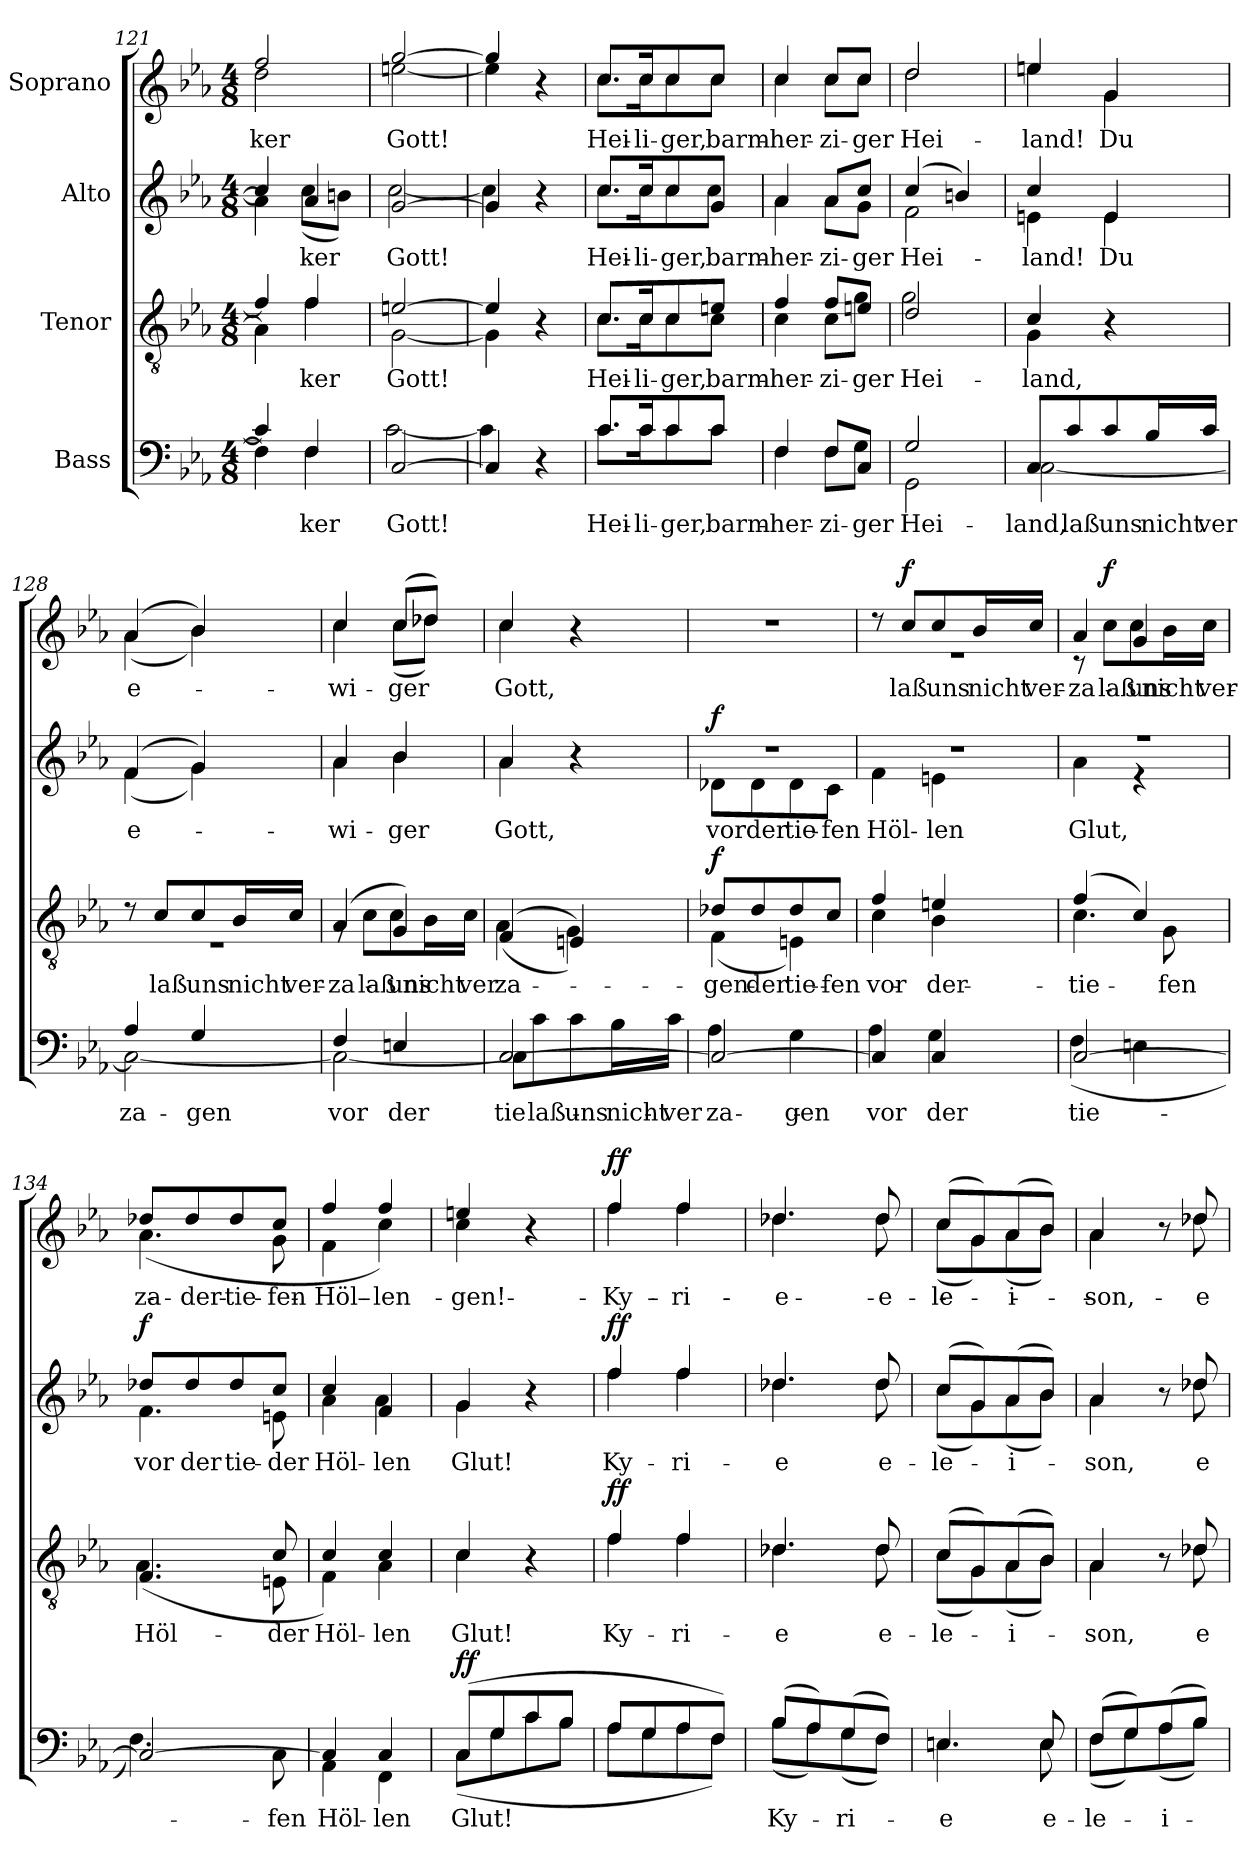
**kern	**text	**dynam	**kern	**text	**dynam	**kern	**text	**dynam	**kern	**text	**dynam
*part4	*part4	*part4	*part3	*part3	*part3	*part2	*part2	*part2	*part1	*part1	*part1
*staff4	*staff4	*staff4	*staff3	*staff3	*staff3	*staff2	*staff2	*staff2	*staff1	*staff1	*staff1
*I"Bass	*	*	*I"Tenor	*	*	*I"Alto	*	*	*I"Soprano	*	*
*clefF4	*	*	*clefGv2	*	*	*clefG2	*	*	*clefG2	*	*
*k[b-e-a-]	*	*	*k[b-e-a-]	*	*	*k[b-e-a-]	*	*	*k[b-e-a-]	*	*
*E-:	*	*	*E-:	*	*	*E-:	*	*	*E-:	*	*
*M4/8	*	*	*M4/8	*	*	*M4/8	*	*	*M4/8	*	*
=121	=121	=121	=121	=121	=121	=121	=121	=121	=121	=121	=121
*^	*	*	*^	*	*	*^	*	*	*^	*	*
!	!	!	!	!	!	!	!	!	!	!	!	!	!	!LO:LY:b	!
4c/]	4F\]	.	.	4f/]	4A-\]	.	.	4cc/]	4a-\]	.	.	2ff/	2dd\	-ker	.
!	!	!LO:LY:b	!	!	!	!LO:LY:b	!	!	!	!LO:LY:b	!	!	!	!	!
4F/	4F\	-ker	.	4f/	4f\	-ker	.	4a-/	(<8cc\L	-ker	.	.	.	.	.
.	.	.	.	.	.	.	.	.	8bn\J)	.	.	.	.	.	.
=122	=122	=122	=122	=122	=122	=122	=122	=122	=122	=122	=122	=122	=122	=122	=122
!	!	!LO:LY:b	!	!	!	!LO:LY:b	!	!	!	!LO:LY:b	!	!	!	!LO:LY:b	!
[2C/	[2c\	Gott!	.	[2en/	[2G\	Gott!	.	[2g/	[2cc\	Gott!	.	[2gg/	[2een\	Gott!	.
=123	=123	=123	=123	=123	=123	=123	=123	=123	=123	=123	=123	=123	=123	=123	=123
4C/]	4c\]	.	.	4e/]	4G\]	.	.	4g/]	4cc\]	.	.	4gg/]	4ee\]	.	.
4r	4ryy	.	.	4r	4ryy	.	.	4r	4ryy	.	.	4r	4ryy	.	.
=124	=124	=124	=124	=124	=124	=124	=124	=124	=124	=124	=124	=124	=124	=124	=124
!	!	!LO:LY:b	!	!	!	!LO:LY:b	!	!	!	!LO:LY:b	!	!	!	!LO:LY:b	!
8.c/L	8.c\L	Hei-	.	8.c/L	8.c\L	Hei-	.	8.cc/L	8.cc\L	Hei-	.	8.cc/L	8.cc\L	Hei-	.
!	!	!LO:LY:b	!	!	!	!LO:LY:b	!	!	!	!LO:LY:b	!	!	!	!LO:LY:b	!
16c/K	16c\K	-li-	.	16c/K	16c\K	-li-	.	16cc/K	16cc\K	-li-	.	16cc/K	16cc\K	-li-	.
!	!	!LO:LY:b	!	!	!	!LO:LY:b	!	!	!	!LO:LY:b	!	!	!	!LO:LY:b	!
8c/	8c\	-ger,	.	8c/	8c\	-ger,	.	8cc/	8cc\	-ger,	.	8cc/	8cc\	-ger,	.
!	!	!LO:LY:b	!	!	!	!LO:LY:b	!	!	!	!LO:LY:b	!	!	!	!LO:LY:b	!
8c/J	8c\J	barm-	.	8en/J	8c\J	barm-	.	8g/J	8cc\J	barm-	.	8cc/J	8cc\J	barm-	.
=125	=125	=125	=125	=125	=125	=125	=125	=125	=125	=125	=125	=125	=125	=125	=125
!	!	!LO:LY:b	!	!	!	!LO:LY:b	!	!	!	!LO:LY:b	!	!	!	!LO:LY:b	!
4F/	4F\	-her-	.	4f/	4c\	-her-	.	4a-/	4a-\	-her-	.	4cc/	4cc\	-her-	.
!	!	!LO:LY:b	!	!	!	!LO:LY:b	!	!	!	!LO:LY:b	!	!	!	!LO:LY:b	!
8F/L	8F\L	-zi-	.	8f/L	8c\L	-zi-	.	8a-/L	8a-\L	-zi-	.	8cc/L	8cc\L	-zi-	.
!	!	!LO:LY:b	!	!	!	!LO:LY:b	!	!	!	!LO:LY:b	!	!	!	!LO:LY:b	!
8C/J	8G\J	-ger	.	8en/J	8g\J	-ger	.	8cc/J	8g\J	-ger	.	8cc/J	8cc\J	-ger	.
=126	=126	=126	=126	=126	=126	=126	=126	=126	=126	=126	=126	=126	=126	=126	=126
!	!	!LO:LY:a	!	!	!	!	!	!	!	!	!	!	!	!	!
!	!	!LO:LY:b	!	!	!	!LO:LY:b	!	!	!	!LO:LY:b	!	!	!	!LO:LY:b	!
2G/	2GG\	Hei-	.	2d/	2g\	Hei-	.	(>4cc/	2f\	Hei-	.	2dd/	2dd\	Hei-	.
.	.	.	.	.	.	.	.	4bn/)	.	.	.	.	.	.	.
=127	=127	=127	=127	=127	=127	=127	=127	=127	=127	=127	=127	=127	=127	=127	=127
!	!	!LO:LY:a	!	!	!	!	!	!	!	!	!	!	!	!	!
!	!	!LO:LY:b	!	!	!	!LO:LY:b	!	!	!	!LO:LY:b	!	!	!	!LO:LY:b	!
8C/L	[2C\	-land,	.	4c/	4G\	-land,	.	4cc/	4en\	-land!	.	4een/	4ee\	-land!	.
!	!	!LO:LY:a	!	!	!	!	!	!	!	!	!	!	!	!	!
8c/	.	laß	.	.	.	.	.	.	.	.	.	.	.	.	.
!	!	!LO:LY:a	!	!	!	!	!	!	!	!LO:LY:b	!	!	!	!LO:LY:b	!
8c/	.	uns	.	4r	4ryy	.	.	4e/	4e\	Du	.	4g/	4g\	Du	.
!	!	!LO:LY:a	!	!	!	!	!	!	!	!	!	!	!	!	!
16B-/L	.	nicht	.	.	.	.	.	.	.	.	.	.	.	.	.
!	!	!LO:LY:a	!	!	!	!	!	!	!	!	!	!	!	!	!
16c/JJ	.	ver	.	.	.	.	.	.	.	.	.	.	.	.	.
!!LO:LB:g=z	!!
=128	=128	=128	=128	=128	=128	=128	=128	=128	=128	=128	=128	=128	=128	=128	=128
!	!	!LO:LY:a	!	!	!	!	!	!	!	!LO:LY:b	!	!	!	!LO:LY:b	!
4A-/	2C\_	za-	.	8r	2r	.	.	(>4f/	(<4f\	e-	.	(>4a-/	(<4a-\	e-	.
!	!	!	!	!	!	!LO:LY:a	!	!	!	!	!	!	!	!	!
.	.	.	.	8c/L	.	laß	.	.	.	.	.	.	.	.	.
!	!	!LO:LY:a	!	!	!	!LO:LY:a	!	!	!	!	!	!	!	!	!
4G/	.	-gen	.	8c/	.	uns	.	4g/)	4g\)	.	.	4b-/)	4b-\)	.	.
!	!	!	!	!	!	!LO:LY:a	!	!	!	!	!	!	!	!	!
.	.	.	.	16B-/L	.	nicht	.	.	.	.	.	.	.	.	.
!	!	!	!	!	!	!LO:LY:a	!	!	!	!	!	!	!	!	!
.	.	.	.	16c/JJ	.	ver-	.	.	.	.	.	.	.	.	.
=129	=129	=129	=129	=129	=129	=129	=129	=129	=129	=129	=129	=129	=129	=129	=129
!	!	!LO:LY:a	!	!	!	!LO:LY:a	!	!	!	!LO:LY:b	!	!	!	!LO:LY:b	!
4F/	2C\_	vor	.	(>4A-/	8rG	-za-	.	4a-/	4a-\	-wi-	.	4cc/	4cc\	-wi-	.
!	!	!	!	!	!	!LO:LY:b	!	!	!	!	!	!	!	!	!
.	.	.	.	.	8c\L	laß	.	.	.	.	.	.	.	.	.
!	!	!LO:LY:a	!	!	!	!LO:LY:b	!	!	!	!LO:LY:b	!	!	!	!LO:LY:b	!
4En/	.	der	.	4G/)	8c\	uns	.	4b-/	4b-\	-ger	.	(>8cc/L	(<8cc\L	-ger	.
!	!	!	!	!	!	!LO:LY:b	!	!	!	!	!	!	!	!	!
.	.	.	.	.	16B-\L	nicht	.	.	.	.	.	8dd-X/J)	8dd-\J)	.	.
!	!	!	!	!	!	!LO:LY:b	!	!	!	!	!	!	!	!	!
.	.	.	.	.	16c\JJ	ver-	.	.	.	.	.	.	.	.	.
=130	=130	=130	=130	=130	=130	=130	=130	=130	=130	=130	=130	=130	=130	=130	=130
!	!	!LO:LY:a	!	!	!	!LO:LY:a	!	!	!	!	!	!	!	!	!
!	!	!	!	!	!	!LO:LY:b	!	!	!	!LO:LY:b	!	!	!	!LO:LY:b	!
[2C/	8C\L]	tie-	.	(>4F/	(<4A-\	-za-	.	4a-/	4a-\	Gott,	.	4cc/	4cc\	Gott,	.
!	!	!LO:LY:b	!	!	!	!	!	!	!	!	!	!	!	!	!
.	8c\	laß	.	.	.	.	.	.	.	.	.	.	.	.	.
!	!	!LO:LY:b	!	!	!	!	!	!	!	!	!	!	!	!	!
.	8c\	uns	.	4En/)	4G\)	.	.	4r	4ryy	.	.	4r	4ryy	.	.
!	!	!LO:LY:b	!	!	!	!	!	!	!	!	!	!	!	!	!
.	16B-\L	nicht	.	.	.	.	.	.	.	.	.	.	.	.	.
!	!	!LO:LY:b	!	!	!	!	!	!	!	!	!	!	!	!	!
.	16c\JJ	ver-	.	.	.	.	.	.	.	.	.	.	.	.	.
*	*	*	*	*	*	*	*	*	*	*	*	*v	*v	*	*
=131	=131	=131	=131	=131	=131	=131	=131	=131	=131	=131	=131	=131	=131	=131
!	!	!LO:LY:b	!	!	!	!LO:LY:a	!	!	!	!	!	!	!	!
!	!	!	!	!	!	!LO:LY:b	!LO:DY:a	!	!	!LO:LY:b	!LO:DY:b	!	!	!
2C/_	4A-\	-za-	.	8d-X/L	(<4F\	-gen	f	2r	8d-X\L	vor	f	2r	.	.
!	!	!	!	!	!	!LO:LY:a	!	!	!	!LO:LY:b	!	!	!	!
.	.	.	.	8d-/	.	der	.	.	8d-\	der	.	.	.	.
!	!	!LO:LY:b	!	!	!	!LO:LY:a	!	!	!	!LO:LY:b	!	!	!	!
.	4G\	-gen	.	8d-/	4En\)	tie-	.	.	8d-\	tie-	.	.	.	.
!	!	!	!	!	!	!LO:LY:a	!	!	!	!LO:LY:b	!	!	!	!
.	.	.	.	8c/J	.	-fen	.	.	8c\J	-fen	.	.	.	.
=132	=132	=132	=132	=132	=132	=132	=132	=132	=132	=132	=132	=132	=132	=132
!	!	!LO:LY:b	!	!	!	!LO:LY:a	!	!	!	!	!	!	!	!
!	!	!	!	!	!	!LO:LY:b	!	!	!	!LO:LY:b	!	!	!	!
*	*	*	*	*	*	*	*	*	*	*	*	*^	*	*
4C/]	4A-\	vor	.	4f/	4c\	vor	.	2r	4f\	Höl-	.	8r	2r	.	.
!	!	!	!	!	!	!	!	!	!	!	!	!	!	!LO:LY:a	!LO:DY:a
.	.	.	.	.	.	.	.	.	.	.	.	8cc/L	.	laß	f
!	!	!LO:LY:a	!	!	!	!	!	!	!	!	!	!	!	!	!
!	!	!LO:LY:b	!	!	!	!LO:LY:a	!	!	!	!	!	!	!	!	!
!	!	!	!	!	!	!LO:LY:b	!	!	!	!LO:LY:b	!	!	!	!LO:LY:a	!
4C/	4G\	der	.	4en/	4B-\	der	.	.	4en\	-len	.	8cc/	.	uns	.
!	!	!	!	!	!	!	!	!	!	!	!	!	!	!LO:LY:a	!
.	.	.	.	.	.	.	.	.	.	.	.	16b-/L	.	nicht	.
!	!	!	!	!	!	!	!	!	!	!	!	!	!	!LO:LY:a	!
.	.	.	.	.	.	.	.	.	.	.	.	16cc/JJ	.	ver-	.
!!LO:PB:g=z	!!
=133	=133	=133	=133	=133	=133	=133	=133	=133	=133	=133	=133	=133	=133	=133	=133
!	!	!LO:LY:b	!	!	!	!LO:LY:a	!	!	!	!	!	!	!	!	!
!	!	!	!	!	!	!LO:LY:b	!	!	!	!LO:LY:b	!	!	!	!LO:LY:a	!
[2C/	(<4F\	tie-	.	(>4f/	4.c\	tie	.	2r	4a-\	Glut,	.	4a-/	8r	-za-	.
!	!	!	!	!	!	!	!	!	!	!	!	!	!	!LO:LY:b	!LO:DY:b
.	.	.	.	.	.	.	.	.	.	.	.	.	8cc\L	laß	f
!	!	!	!	!	!	!	!	!	!	!	!	!	!	!LO:LY:a	!
!	!	!	!	!	!	!	!	!	!	!	!	!	!	!LO:LY:b	!
.	4En\	.	.	4c/)	.	.	.	.	4r	.	.	4g/	8cc\	uns	.
!	!	!	!	!	!	!LO:LY:b	!	!	!	!	!	!	!	!LO:LY:b	!
.	.	.	.	.	8G\	fen	.	.	.	.	.	.	16b-\L	nicht	.
!	!	!	!	!	!	!	!	!	!	!	!	!	!	!LO:LY:b	!
.	.	.	.	.	.	.	.	.	.	.	.	.	16cc\JJ	ver-	.
=134	=134	=134	=134	=134	=134	=134	=134	=134	=134	=134	=134	=134	=134	=134	=134
!	!	!	!	!	!	!LO:LY:a	!	!	!	!	!	!	!	!	!
!	!	!	!	!	!	!LO:LY:b	!	!	!	!LO:LY:a	!	!	!	!	!
!	!	!	!	!	!	!	!	!	!	!LO:LY:b	!	!	!	!LO:LY:a	!
!	!	!	!	!	!	!	!	!	!	!	!LO:DY:a	!	!	!LO:LY:b	!
2C/_	4.F\)	.	.	4.F/	(<4.A-\	Höl-	.	8dd-X/L	4.f\	vor	f	8dd-X/L	(<4.a-\	-za-	.
!	!	!	!	!	!	!	!	!	!	!LO:LY:a	!	!	!	!LO:LY:a	!
.	.	.	.	.	.	.	.	8dd-/	.	der	.	8dd-/	.	der	.
!	!	!	!	!	!	!	!	!	!	!LO:LY:a	!	!	!	!LO:LY:a	!
.	.	.	.	.	.	.	.	8dd-/	.	tie-	.	8dd-/	.	tie-	.
!	!	!LO:LY:b	!	!	!	!LO:LY:a	!	!	!	!LO:LY:a	!	!	!	!	!
!	!	!	!	!	!	!	!	!	!	!LO:LY:b	!	!	!	!LO:LY:a	!
.	8C\	-fen	.	8c/	8En\	der	.	8cc/J	8en\	der	.	8cc/J	8g\	-fen	.
=135	=135	=135	=135	=135	=135	=135	=135	=135	=135	=135	=135	=135	=135	=135	=135
!	!	!LO:LY:b	!	!	!	!LO:LY:a	!	!	!	!LO:LY:b	!	!	!	!LO:LY:a	!
4C/]	4AA-\	Höl-	.	4c/	4F\)	Höl-	.	4cc/	4a-\	Höl-	.	4ff/	4f\	Höl-	.
!	!	!LO:LY:b	!	!	!	!LO:LY:a	!	!	!	!	!	!	!	!	!
!	!	!	!	!	!	!LO:LY:b	!	!	!	!LO:LY:b	!	!	!	!LO:LY:a	!
4C/	4FF\	-len	.	4c/	4A-\	-len	.	4f/	4a-\	-len	.	4ff/	4cc\)	-len	.
=136	=136	=136	=136	=136	=136	=136	=136	=136	=136	=136	=136	=136	=136	=136	=136
!	!	!LO:LY:b	!	!	!	!LO:LY:b	!	!	!	!LO:LY:b	!	!	!	!LO:LY:a	!
!	!	!	!LO:DY:a	!	!	!	!	!	!	!	!	!	!	!LO:LY:b	!
(>8C/L	(<8C\L	Glut!	ff	4c/	4c\	Glut!	.	4g/	4g\	Glut!	.	4een/	4cc\	-gen!	.
8G/	8G\	.	.	.	.	.	.	.	.	.	.	.	.	.	.
8c/	8c\	.	.	4r	4ryy	.	.	4r	4ryy	.	.	4r	4ryy	.	.
8B-/J	8B-\J	.	.	.	.	.	.	.	.	.	.	.	.	.	.
=137	=137	=137	=137	=137	=137	=137	=137	=137	=137	=137	=137	=137	=137	=137	=137
!	!	!	!	!	!	!LO:LY:b	!LO:DY:a	!	!	!LO:LY:b	!LO:DY:a	!	!	!LO:LY:b	!LO:DY:a
8A-/L	8A-\L	.	.	4f/	4f\	Ky-	ff	4ff/	4ff\	Ky-	ff	4ff/	4ff\	Ky-	ff
8G/	8G\	.	.	.	.	.	.	.	.	.	.	.	.	.	.
!	!	!	!	!	!	!LO:LY:b	!	!	!	!LO:LY:b	!	!	!	!LO:LY:b	!
8A-/	8A-\	.	.	4f/	4f\	-ri-	.	4ff/	4ff\	-ri-	.	4ff/	4ff\	-ri-	.
8F/J)	8F\J)	.	.	.	.	.	.	.	.	.	.	.	.	.	.
=138	=138	=138	=138	=138	=138	=138	=138	=138	=138	=138	=138	=138	=138	=138	=138
!	!	!LO:LY:b	!	!	!	!LO:LY:b	!	!	!	!LO:LY:b	!	!	!	!LO:LY:b	!
(>8B-/L	(<8B-\L	Ky-	.	4.d-X/	4.d-\	-e	.	4.dd-X/	4.dd-\	-e	.	4.dd-X/	4.dd-\	-e	.
8A-/)	8A-\)	.	.	.	.	.	.	.	.	.	.	.	.	.	.
!	!	!LO:LY:b	!	!	!	!	!	!	!	!	!	!	!	!	!
(>8G/	(<8G\	-ri-	.	.	.	.	.	.	.	.	.	.	.	.	.
!	!	!	!	!	!	!LO:LY:b	!	!	!	!LO:LY:b	!	!	!	!LO:LY:b	!
8F/J)	8F\J)	.	.	8d-/	8d-\	e-	.	8dd-/	8dd-\	e-	.	8dd-/	8dd-\	e-	.
=139	=139	=139	=139	=139	=139	=139	=139	=139	=139	=139	=139	=139	=139	=139	=139
!	!	!LO:LY:b	!	!	!	!LO:LY:b	!	!	!	!LO:LY:b	!	!	!	!LO:LY:b	!
4.En/	4.E\	-e	.	(>8c/L	(<8c\L	-le-	.	(>8cc/L	(<8cc\L	-le-	.	(>8cc/L	(<8cc\L	-le-	.
.	.	.	.	8G/)	8G\)	.	.	8g/)	8g\)	.	.	8g/)	8g\)	.	.
!	!	!	!	!	!	!LO:LY:b	!	!	!	!LO:LY:b	!	!	!	!LO:LY:b	!
.	.	.	.	(>8A-/	(<8A-\	-i-	.	(>8a-/	(<8a-\	-i-	.	(>8a-/	(<8a-\	-i-	.
!	!	!LO:LY:b	!	!	!	!	!	!	!	!	!	!	!	!	!
8E/	8E\	e-	.	8B-/J)	8B-\J)	.	.	8b-/J)	8b-\J)	.	.	8b-/J)	8b-\J)	.	.
=140	=140	=140	=140	=140	=140	=140	=140	=140	=140	=140	=140	=140	=140	=140	=140
!	!	!LO:LY:b	!	!	!	!LO:LY:b	!	!	!	!LO:LY:b	!	!	!	!LO:LY:b	!
(>8F/L	(<8F\L	-le-	.	4A-/	4A-\	-son,	.	4a-/	4a-\	-son,	.	4a-/	4a-\	-son,	.
8G/)	8G\)	.	.	.	.	.	.	.	.	.	.	.	.	.	.
!	!	!LO:LY:b	!	!	!	!	!	!	!	!	!	!	!	!	!
(>8A-/	(<8A-\	-i-	.	8r	8ryy	.	.	8r	8ryy	.	.	8r	8ryy	.	.
!	!	!	!	!	!	!LO:LY:a	!	!	!	!	!	!	!	!	!
!	!	!	!	!	!	!LO:LY:b	!	!	!	!LO:LY:b	!	!	!	!LO:LY:b	!
8B-/J)	8B-\J)	.	.	8d-X/	8d-\	e	.	8dd-X/	8dd-\	e-	.	8dd-X/	8dd-\	e-	.
*v	*v	*	*	*	*	*	*	*v	*v	*	*	*v	*v	*	*
*	*	*	*v	*v	*	*	*	*	*	*	*	*
=	=	=	=	=	=	=	=	=	=	=	=
*-	*-	*-	*-	*-	*-	*-	*-	*-	*-	*-	*-
